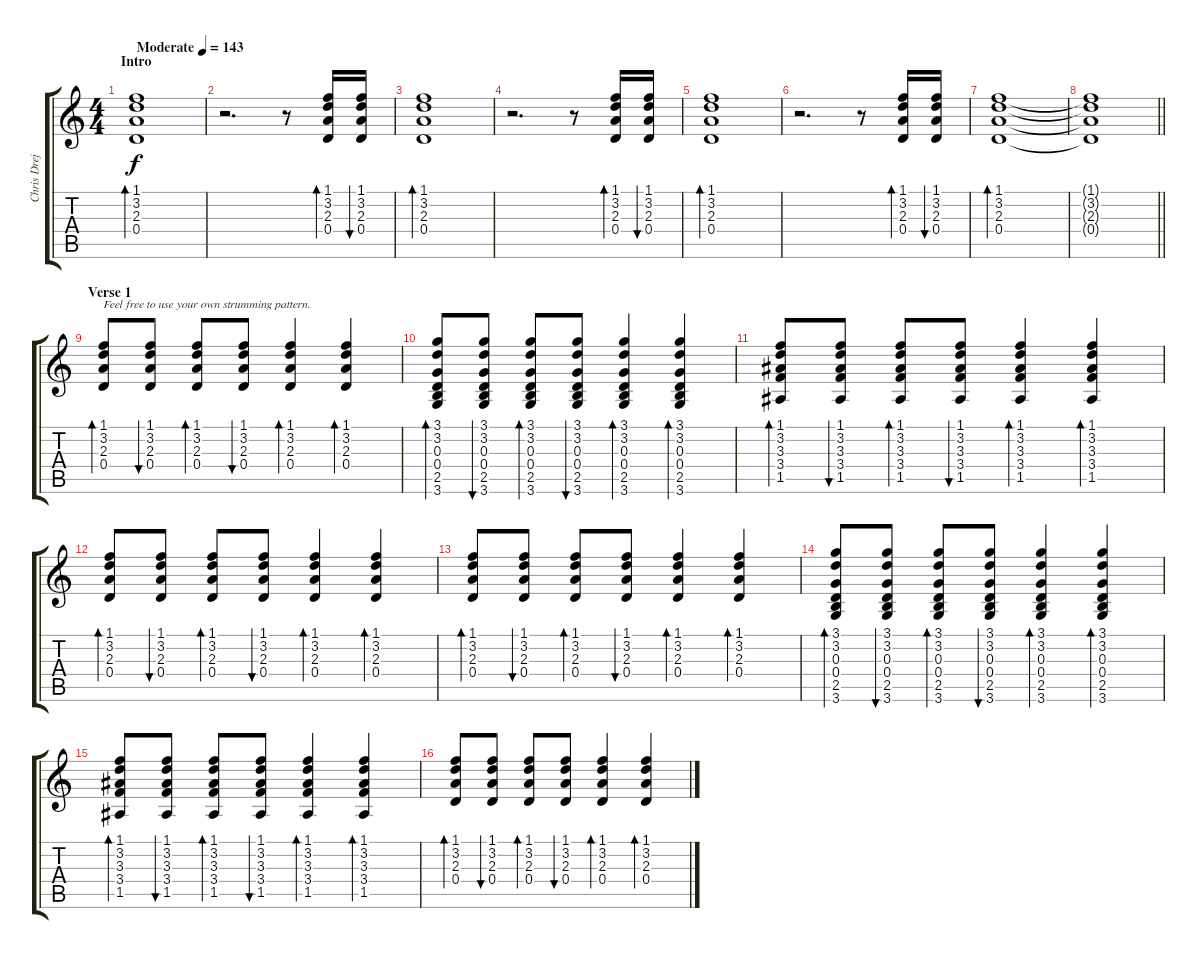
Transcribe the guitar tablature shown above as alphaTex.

\track ("Chris Dreja" "Chris Drej") {instrument acousticguitarsteel}
\staff {score tabs}
\tuning (E4 B3 G3 D3 A2 E2) {hide}
\ts (4 4)
\section ("" "Intro")
\tempo (143 "Moderate")
\clef g2
\ks c
(1.1 3.2 2.3 0.4).1{bd 30 dy f instrument acousticguitarsteel} |
r.2{d} r.8 (1.1 3.2 2.3 0.4).16{bd 30} (1.1 3.2 2.3 0.4).16{bu 30} |
(1.1 3.2 2.3 0.4).1{bd 30} |
r.2{d} r.8 (1.1 3.2 2.3 0.4).16{bd 30} (1.1 3.2 2.3 0.4).16{bu 30} |
(1.1 3.2 2.3 0.4).1{bd 30} |
r.2{d} r.8 (1.1 3.2 2.3 0.4).16{bd 30} (1.1 3.2 2.3 0.4).16{bu 30} |
(1.1 3.2 2.3 0.4).1{bd 30} |
\barLineRight lightlight
(1.1{t} 3.2{t} 2.3{t} 0.4{t}).1 |
\section ("" "Verse 1")
(1.1 3.2 2.3 0.4).8{bd 120 txt "Feel free to use your own strumming pattern."} (1.1 3.2 2.3 0.4).8{bu 120} (1.1 3.2 2.3 0.4).8{bd 60} (1.1 3.2 2.3 0.4).8{bu 60} (1.1 3.2 2.3 0.4).4{bd 120} (1.1 3.2 2.3 0.4).4{bd 120} |
(3.1 3.2 0.3 0.4 2.5 3.6).8{bd 120} (3.1 3.2 0.3 0.4 2.5 3.6).8{bu 120} (3.1 3.2 0.3 0.4 2.5 3.6).8{bd 120} (3.1 3.2 0.3 0.4 2.5 3.6).8{bu 60} (3.1 3.2 0.3 0.4 2.5 3.6).4{bd 120} (3.1 3.2 0.3 0.4 2.5 3.6).4{bd 120} |
(1.1 3.2 3.3 3.4 1.5).8{bd 120} (1.1 3.2 3.3 3.4 1.5).8{bu 120} (1.1 3.2 3.3 3.4 1.5).8{bd 120} (1.1 3.2 3.3 3.4 1.5).8{bu 120} (1.1 3.2 3.3 3.4 1.5).4{bd 120} (1.1 3.2 3.3 3.4 1.5).4{bd 120} |
(1.1 3.2 2.3 0.4).8{bd 120} (1.1 3.2 2.3 0.4).8{bu 120} (1.1 3.2 2.3 0.4).8{bd 60} (1.1 3.2 2.3 0.4).8{bu 60} (1.1 3.2 2.3 0.4).4{bd 120} (1.1 3.2 2.3 0.4).4{bd 120} |
(1.1 3.2 2.3 0.4).8{bd 120} (1.1 3.2 2.3 0.4).8{bu 120} (1.1 3.2 2.3 0.4).8{bd 60} (1.1 3.2 2.3 0.4).8{bu 60} (1.1 3.2 2.3 0.4).4{bd 120} (1.1 3.2 2.3 0.4).4{bd 120} |
(3.1 3.2 0.3 0.4 2.5 3.6).8{bd 120} (3.1 3.2 0.3 0.4 2.5 3.6).8{bu 120} (3.1 3.2 0.3 0.4 2.5 3.6).8{bd 120} (3.1 3.2 0.3 0.4 2.5 3.6).8{bu 60} (3.1 3.2 0.3 0.4 2.5 3.6).4{bd 120} (3.1 3.2 0.3 0.4 2.5 3.6).4{bd 120} |
(1.1 3.2 3.3 3.4 1.5).8{bd 120} (1.1 3.2 3.3 3.4 1.5).8{bu 120} (1.1 3.2 3.3 3.4 1.5).8{bd 120} (1.1 3.2 3.3 3.4 1.5).8{bu 120} (1.1 3.2 3.3 3.4 1.5).4{bd 120} (1.1 3.2 3.3 3.4 1.5).4{bd 120} |
(1.1 3.2 2.3 0.4).8{bd 120} (1.1 3.2 2.3 0.4).8{bu 120} (1.1 3.2 2.3 0.4).8{bd 60} (1.1 3.2 2.3 0.4).8{bu 60} (1.1 3.2 2.3 0.4).4{bd 120} (1.1 3.2 2.3 0.4).4{bd 120}
